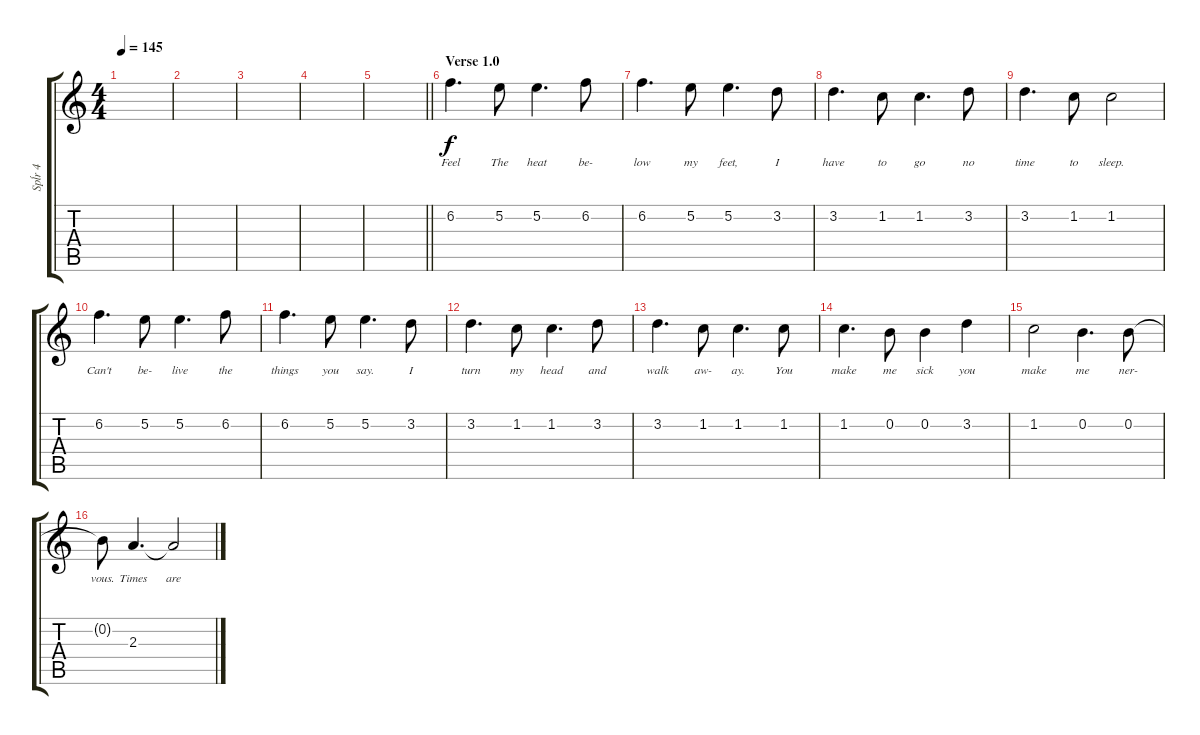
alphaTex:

\track ("Spĺr 4" "Spĺr 4") {instrument distortionguitar}
\staff {score tabs}
\tuning (E4 B3 G3 D3 A2 E2) {hide}
\ts (4 4)
\tempo 145
\clef g2
\ks c
|
|
|
|
\barLineRight lightlight
|
\section ("" "Verse 1.0")
6.2.4{d lyrics (0 "Feel") lyrics (1 "") lyrics (2 "") lyrics (3 "") lyrics (4 "")} 5.2.8{lyrics (0 "The") lyrics (1 "") lyrics (2 "") lyrics (3 "") lyrics (4 "")} 5.2.4{d lyrics (0 "heat") lyrics (1 "") lyrics (2 "") lyrics (3 "") lyrics (4 "")} 6.2.8{lyrics (0 "be-") lyrics (1 "") lyrics (2 "") lyrics (3 "") lyrics (4 "")} |
6.2.4{d lyrics (0 "low") lyrics (1 "") lyrics (2 "") lyrics (3 "") lyrics (4 "")} 5.2.8{lyrics (0 "my") lyrics (1 "") lyrics (2 "") lyrics (3 "") lyrics (4 "")} 5.2.4{d lyrics (0 "feet,") lyrics (1 "") lyrics (2 "") lyrics (3 "") lyrics (4 "")} 3.2.8{lyrics (0 "I") lyrics (1 "") lyrics (2 "") lyrics (3 "") lyrics (4 "")} |
3.2.4{d lyrics (0 "have") lyrics (1 "") lyrics (2 "") lyrics (3 "") lyrics (4 "")} 1.2.8{lyrics (0 "to") lyrics (1 "") lyrics (2 "") lyrics (3 "") lyrics (4 "")} 1.2.4{d lyrics (0 "go") lyrics (1 "") lyrics (2 "") lyrics (3 "") lyrics (4 "")} 3.2.8{lyrics (0 "no") lyrics (1 "") lyrics (2 "") lyrics (3 "") lyrics (4 "")} |
3.2.4{d lyrics (0 "time") lyrics (1 "") lyrics (2 "") lyrics (3 "") lyrics (4 "")} 1.2.8{lyrics (0 "to") lyrics (1 "") lyrics (2 "") lyrics (3 "") lyrics (4 "")} 1.2.2{lyrics (0 "sleep.") lyrics (1 "") lyrics (2 "") lyrics (3 "") lyrics (4 "")} |
6.2.4{d lyrics (0 "Can't") lyrics (1 "") lyrics (2 "") lyrics (3 "") lyrics (4 "")} 5.2.8{lyrics (0 "be-") lyrics (1 "") lyrics (2 "") lyrics (3 "") lyrics (4 "")} 5.2.4{d lyrics (0 "live") lyrics (1 "") lyrics (2 "") lyrics (3 "") lyrics (4 "")} 6.2.8{lyrics (0 "the") lyrics (1 "") lyrics (2 "") lyrics (3 "") lyrics (4 "")} |
6.2.4{d lyrics (0 "things") lyrics (1 "") lyrics (2 "") lyrics (3 "") lyrics (4 "")} 5.2.8{lyrics (0 "you") lyrics (1 "") lyrics (2 "") lyrics (3 "") lyrics (4 "")} 5.2.4{d lyrics (0 "say.") lyrics (1 "") lyrics (2 "") lyrics (3 "") lyrics (4 "")} 3.2.8{lyrics (0 "I") lyrics (1 "") lyrics (2 "") lyrics (3 "") lyrics (4 "")} |
3.2.4{d lyrics (0 "turn") lyrics (1 "") lyrics (2 "") lyrics (3 "") lyrics (4 "")} 1.2.8{lyrics (0 "my") lyrics (1 "") lyrics (2 "") lyrics (3 "") lyrics (4 "")} 1.2.4{d lyrics (0 "head") lyrics (1 "") lyrics (2 "") lyrics (3 "") lyrics (4 "")} 3.2.8{lyrics (0 "and") lyrics (1 "") lyrics (2 "") lyrics (3 "") lyrics (4 "")} |
3.2.4{d lyrics (0 "walk") lyrics (1 "") lyrics (2 "") lyrics (3 "") lyrics (4 "")} 1.2.8{lyrics (0 "aw-") lyrics (1 "") lyrics (2 "") lyrics (3 "") lyrics (4 "")} 1.2.4{d lyrics (0 "ay.") lyrics (1 "") lyrics (2 "") lyrics (3 "") lyrics (4 "")} 1.2.8{lyrics (0 "You") lyrics (1 "") lyrics (2 "") lyrics (3 "") lyrics (4 "")} |
1.2.4{d lyrics (0 "make") lyrics (1 "") lyrics (2 "") lyrics (3 "") lyrics (4 "")} 0.2.8{lyrics (0 "me") lyrics (1 "") lyrics (2 "") lyrics (3 "") lyrics (4 "")} 0.2.4{lyrics (0 "sick") lyrics (1 "") lyrics (2 "") lyrics (3 "") lyrics (4 "")} 3.2.4{lyrics (0 "you") lyrics (1 "") lyrics (2 "") lyrics (3 "") lyrics (4 "")} |
1.2.2{lyrics (0 "make") lyrics (1 "") lyrics (2 "") lyrics (3 "") lyrics (4 "")} 0.2.4{d lyrics (0 "me") lyrics (1 "") lyrics (2 "") lyrics (3 "") lyrics (4 "")} 0.2.8{lyrics (0 "ner-") lyrics (1 "") lyrics (2 "") lyrics (3 "") lyrics (4 "")} |
0.2{t}.8{lyrics (0 "vous.") lyrics (1 "") lyrics (2 "") lyrics (3 "") lyrics (4 "")} 2.3.4{d lyrics (0 "Times") lyrics (1 "") lyrics (2 "") lyrics (3 "") lyrics (4 "")} 2.3{t}.2{lyrics (0 "are") lyrics (1 "") lyrics (2 "") lyrics (3 "") lyrics (4 "")}
